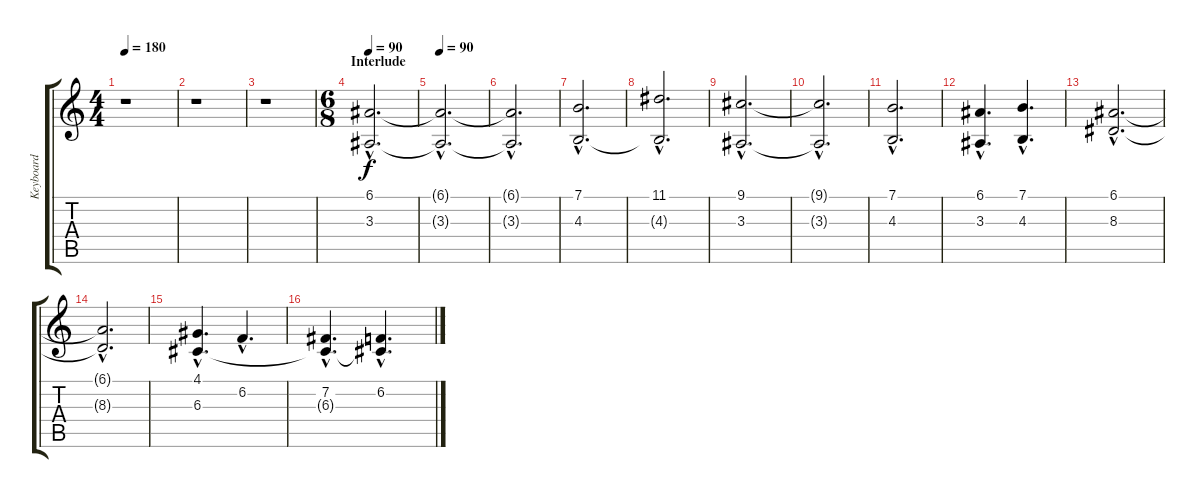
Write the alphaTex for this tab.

\track ("Keyboard" "Keyboard") {instrument stringensemble1}
\staff {score tabs}
\tuning (E4 B3 G3 D3 A2 E2) {hide}
\ts (4 4)
\tempo 180
\clef g2
\ks c
r.1{dy f} |
r.1 |
r.1 |
\ts (6 8)
\section ("" "Interlude")
\tempo 90
(6.1{hac} 3.3{hac}).2{d volume 10 instrument stringensemble2} |
\tempo 90
(6.1{hac t} 3.3{hac t}).2{d} |
(6.1{hac t} 3.3{hac t}).2{d} |
(7.1{hac} 4.3{hac}).2{d} |
(11.1{hac} 4.3{hac t}).2{d} |
(9.1{hac} 3.3{hac}).2{d} |
(9.1{hac t} 3.3{hac t}).2{d} |
(7.1{hac} 4.3{hac}).2{d} |
(6.1{hac} 3.3{hac}).4{d} (7.1{hac} 4.3{hac}).4{d} |
(6.1{hac} 8.3{hac}).2{d} |
(6.1{hac t} 8.3{hac t}).2{d} |
(4.1{hac} 6.3{hac}).4{d} 6.2{hac}.4{d} |
(7.2{hac} 6.3{hac t}).4{d} (6.2{hac} 6.3{hac t}).4{d}
